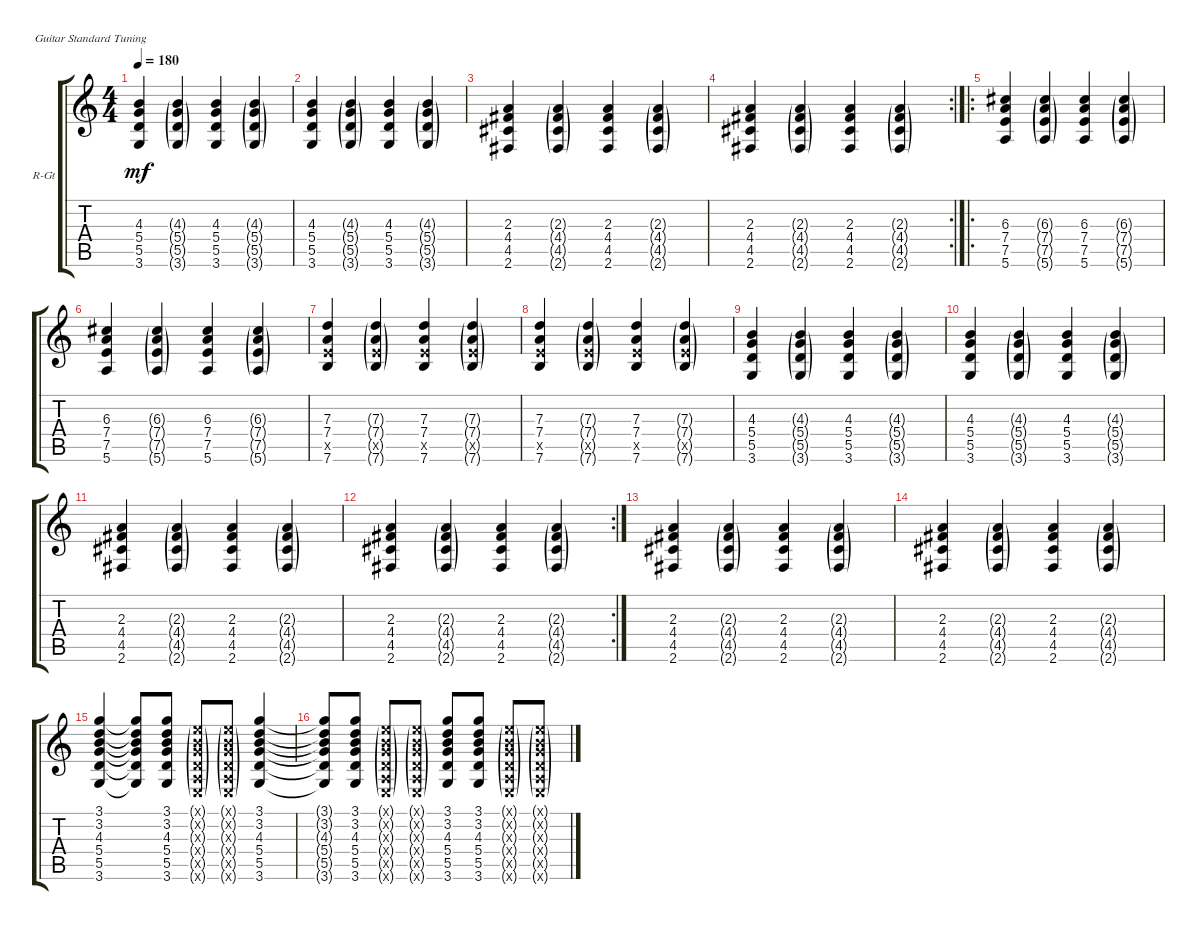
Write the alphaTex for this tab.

\defaultSystemsLayout 4
\bracketExtendMode groupsimilarinstruments
\firstSystemTrackNameOrientation horizontal
\otherSystemsTrackNameOrientation horizontal
\track ("Ryghtm Guitar" "R-Gt") {instrument acousticguitarsteel}
\staff {score tabs}
\tuning (E4 B3 G3 D3 A2 E2)
\ts (4 4)
\tempo 180
\clef g2
\ks c
(3.6 5.5 5.4 4.3).4{dy mf} (3.6{g} 5.5{g} 5.4{g} 4.3{g}).4 (3.6 5.5 5.4 4.3).4 (3.6{g} 5.5{g} 5.4{g} 4.3{g}).4 |
(3.6 5.5 5.4 4.3).4 (3.6{g} 5.5{g} 5.4{g} 4.3{g}).4 (3.6 5.5 5.4 4.3).4 (3.6{g} 5.5{g} 5.4{g} 4.3{g}).4 |
(2.6 4.5 4.4 2.3).4 (2.6{g} 4.5{g} 4.4{g} 2.3{g}).4 (2.6 4.5 4.4 2.3).4 (2.6{g} 4.5{g} 4.4{g} 2.3{g}).4 |
\rc 2
(2.6 4.5 4.4 2.3).4 (2.6{g} 4.5{g} 4.4{g} 2.3{g}).4 (2.6 4.5 4.4 2.3).4 (2.6{g} 4.5{g} 4.4{g} 2.3{g}).4 |
\ro
(5.6 7.5 7.4 6.3).4 (5.6{g} 7.5{g} 7.4{g} 6.3{g}).4 (5.6 7.5 7.4 6.3).4 (5.6{g} 7.5{g} 7.4{g} 6.3{g}).4 |
(5.6 7.5 7.4 6.3).4 (5.6{g} 7.5{g} 7.4{g} 6.3{g}).4 (5.6 7.5 7.4 6.3).4 (5.6{g} 7.5{g} 7.4{g} 6.3{g}).4 |
(7.6 7.5{x} 7.4 7.3).4 (7.6{g} 7.5{g x} 7.4{g} 7.3{g}).4 (7.6 7.5{x} 7.4 7.3).4 (7.6{g} 7.5{g x} 7.4{g} 7.3{g}).4 |
(7.6 7.5{x} 7.4 7.3).4 (7.6{g} 7.5{g x} 7.4{g} 7.3{g}).4 (7.6 7.5{x} 7.4 7.3).4 (7.6{g} 7.5{g x} 7.4{g} 7.3{g}).4 |
(3.6 5.5 5.4 4.3).4 (3.6{g} 5.5{g} 5.4{g} 4.3{g}).4 (3.6 5.5 5.4 4.3).4 (3.6{g} 5.5{g} 5.4{g} 4.3{g}).4 |
(3.6 5.5 5.4 4.3).4 (3.6{g} 5.5{g} 5.4{g} 4.3{g}).4 (3.6 5.5 5.4 4.3).4 (3.6{g} 5.5{g} 5.4{g} 4.3{g}).4 |
(2.6 4.5 4.4 2.3).4 (2.6{g} 4.5{g} 4.4{g} 2.3{g}).4 (2.6 4.5 4.4 2.3).4 (2.6{g} 4.5{g} 4.4{g} 2.3{g}).4 |
\rc 2
(2.6 4.5 4.4 2.3).4 (2.6{g} 4.5{g} 4.4{g} 2.3{g}).4 (2.6 4.5 4.4 2.3).4 (2.6{g} 4.5{g} 4.4{g} 2.3{g}).4 |
(2.6 4.5 4.4 2.3).4 (2.6{g} 4.5{g} 4.4{g} 2.3{g}).4 (2.6 4.5 4.4 2.3).4 (2.6{g} 4.5{g} 4.4{g} 2.3{g}).4 |
(2.6 4.5 4.4 2.3).4 (2.6{g} 4.5{g} 4.4{g} 2.3{g}).4 (2.6 4.5 4.4 2.3).4 (2.6{g} 4.5{g} 4.4{g} 2.3{g}).4 |
(3.6 5.5 5.4 4.3 3.2 3.1).4 (4.3{t} 5.4{t} 5.5{t} 3.6{t} 3.1{t} 3.2{t}).8 (3.6 5.5 5.4 4.3 3.2 3.1).8 (0.1{g x} 0.2{g x} 0.3{g x} 0.4{g x} 0.5{g x} 0.6{g x}).8 (0.6{g x} 0.5{g x} 0.4{g x} 0.3{g x} 0.2{g x} 0.1{g x}).8 (3.6 5.5 5.4 4.3 3.2 3.1).4 |
(3.6{t} 5.5{t} 5.4{t} 4.3{t} 3.2{t} 3.1{t}).8 (3.1 3.2 4.3 5.4 5.5 3.6).8 (0.1{g x} 0.2{g x} 0.3{g x} 0.4{g x} 0.5{g x} 0.6{g x}).8 (0.6{g x} 0.5{g x} 0.4{g x} 0.3{g x} 0.2{g x} 0.1{g x}).8 (3.6 5.5 5.4 4.3 3.2 3.1).8 (3.1 3.2 4.3 5.4 5.5 3.6).8 (0.6{g x} 0.5{g x} 0.4{g x} 0.3{g x} 0.2{g x} 0.1{g x}).8 (0.1{g x} 0.2{g x} 0.3{g x} 0.4{g x} 0.5{g x} 0.6{g x}).8
